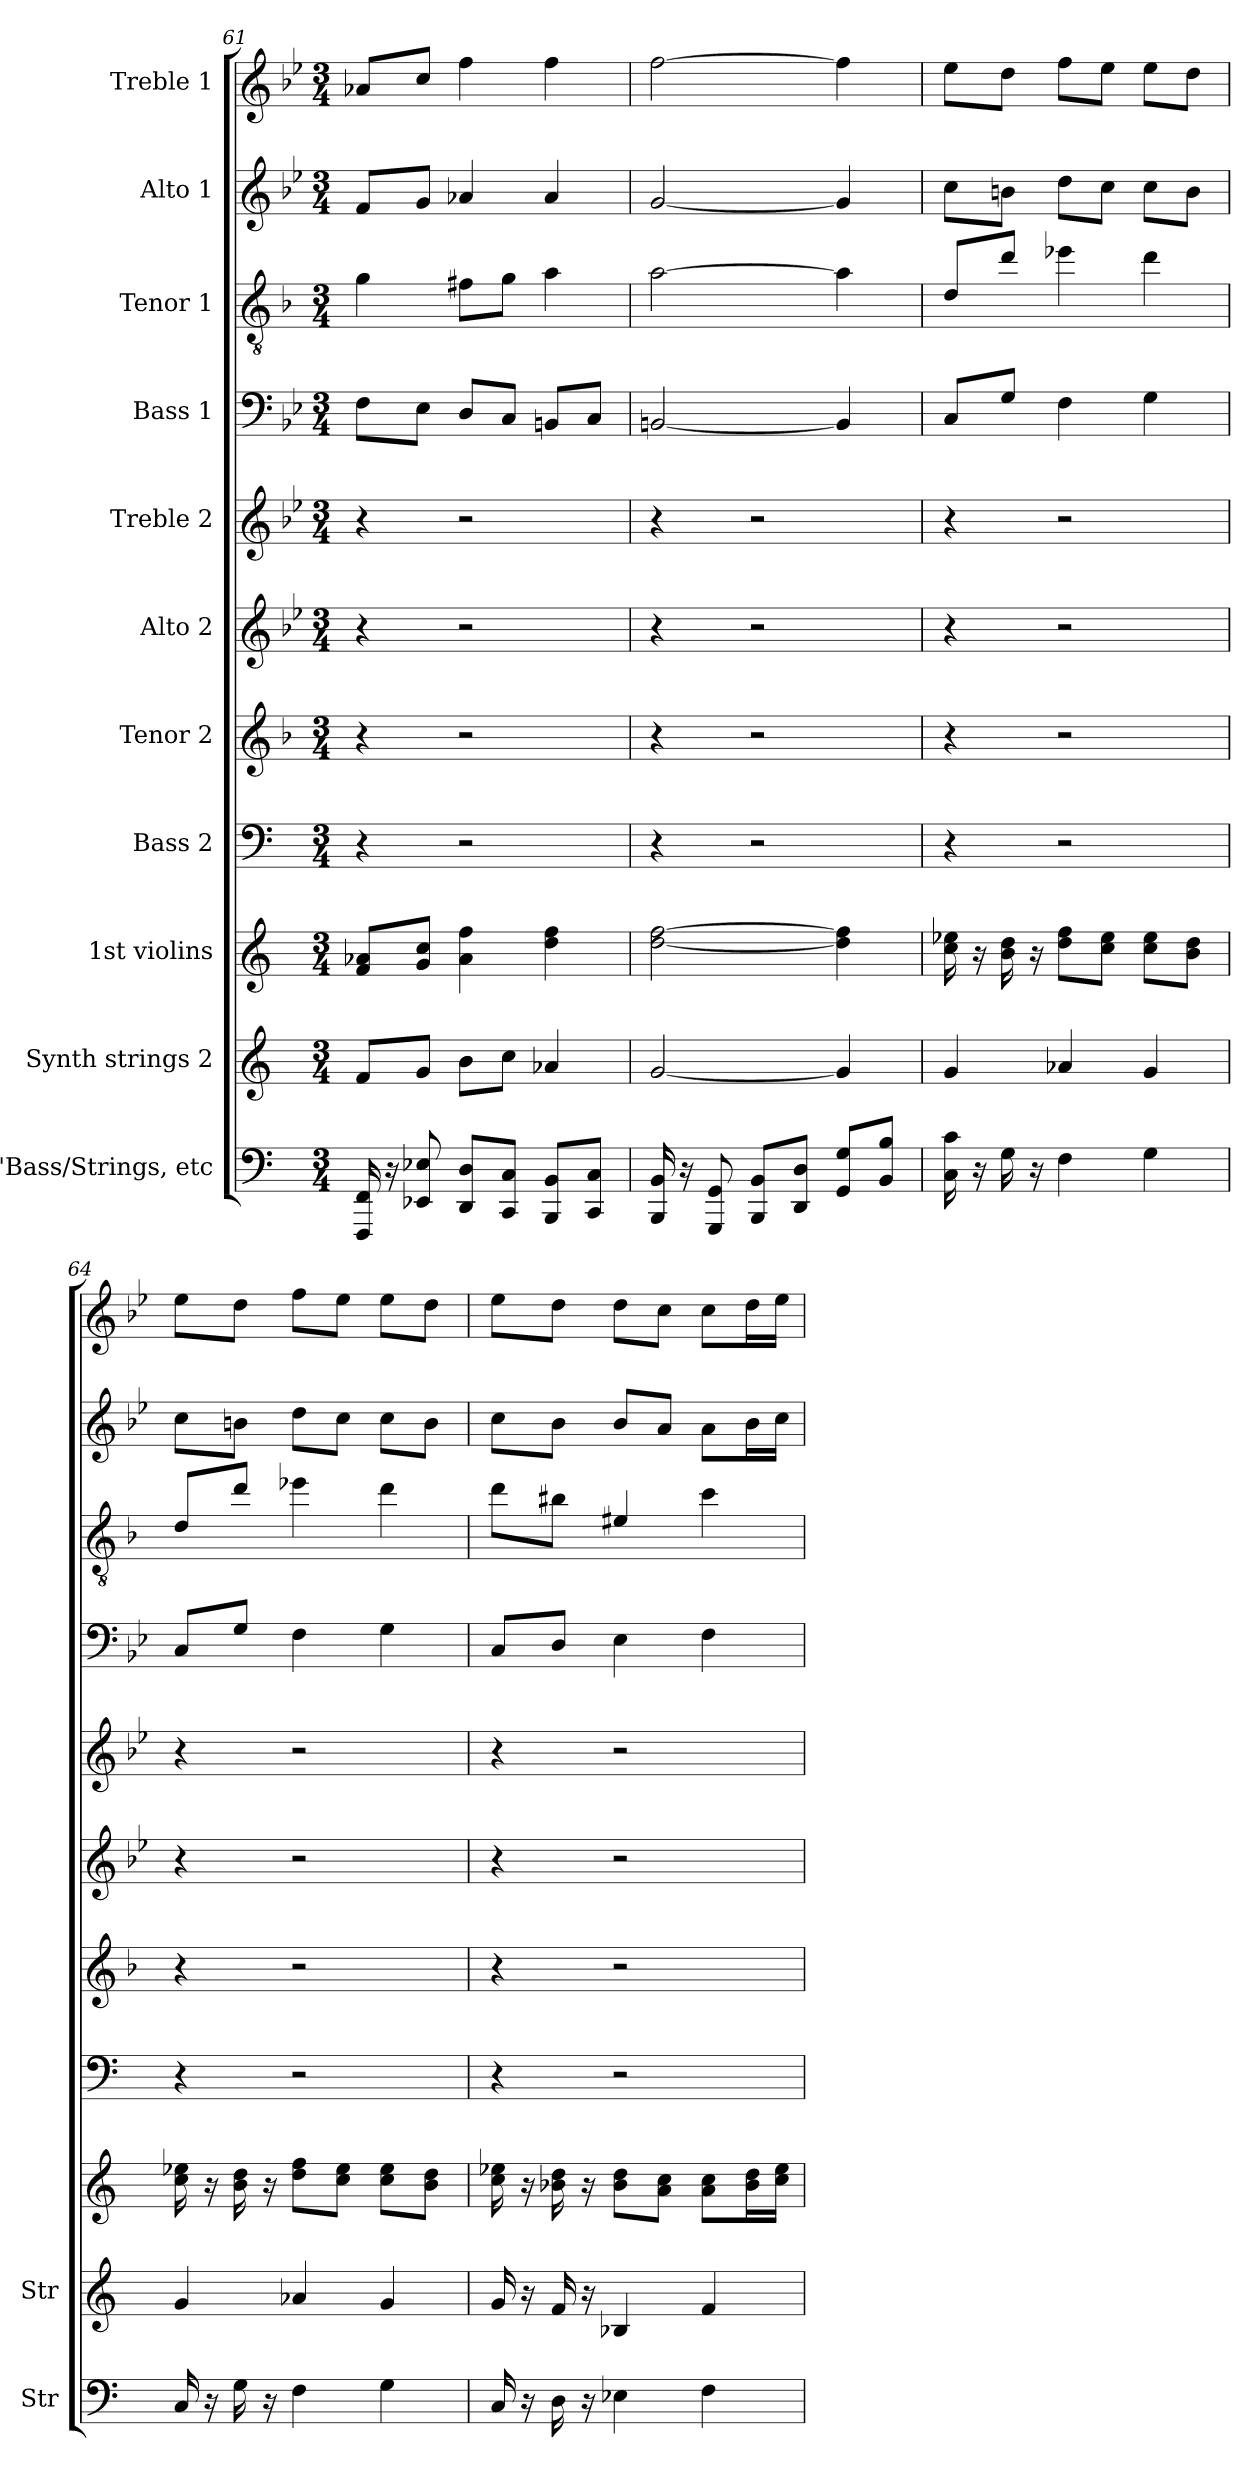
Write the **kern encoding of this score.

**kern	**kern	**kern	**kern	**kern	**kern	**kern	**kern	**kern	**kern	**kern
*part11	*part10	*part9	*part8	*part7	*part6	*part5	*part4	*part3	*part2	*part1
*staff11	*staff10	*staff9	*staff8	*staff7	*staff6	*staff5	*staff4	*staff3	*staff2	*staff1
*I"D'Bass/Strings, etc	*I"Synth strings 2	*I"1st violins	*I"Bass 2	*I"Tenor 2	*I"Alto 2	*I"Treble 2	*I"Bass 1	*I"Tenor 1	*I"Alto 1	*I"Treble 1
*I'Str	*I'Str	*	*	*	*	*	*	*	*	*
!!LO:PB:g=z
*clefF4	*clefG2	*clefG2	*clefF4	*clefG2	*clefG2	*clefG2	*clefF4	*clefGv2	*clefG2	*clefG2
*	*	*	*	*ITrd4c7	*	*	*	*ITrd4c7	*	*
*k[]	*k[]	*k[]	*k[]	*k[b-e-]	*k[b-e-]	*k[b-e-]	*k[b-e-]	*k[b-e-]	*k[b-e-]	*k[b-e-]
*C:	*C:	*C:	*C:	*B-:	*B-:	*B-:	*B-:	*B-:	*B-:	*B-:
*M3/4	*M3/4	*M3/4	*M3/4	*M3/4	*M3/4	*M3/4	*M3/4	*M3/4	*M3/4	*M3/4
=61	=61	=61	=61	=61	=61	=61	=61	=61	=61	=61
16FFF/ 16FF/	8f/L	8f/ 8a-X/L	4r	4r	4r	4r	8F\L	4c\	8f/L	8a-X/L
16r	.	.	.	.	.	.	.	.	.	.
8EE-X/ 8E-X/	8g/J	8g/ 8cc/J	.	.	.	.	8E-\J	.	8g/J	8cc/J
8DD/ 8D/L	8b\L	4a-\ 4ff\	2r	2r	2r	2r	8D/L	8Bn\L	4a-X/	4ff\
8CC/ 8C/J	8cc\J	.	.	.	.	.	8C/J	8c\J	.	.
8BBB/ 8BB/L	4a-X/	4dd\ 4ff\	.	.	.	.	8BBn/L	4d\	4a-/	4ff\
8CC/ 8C/J	.	.	.	.	.	.	8C/J	.	.	.
=62	=62	=62	=62	=62	=62	=62	=62	=62	=62	=62
16BBB/ 16BB/	[2g/	[2dd\ [2ff\	4r	4r	4r	4r	[2BBn/	[2d\	[2g/	[2ff\
16r	.	.	.	.	.	.	.	.	.	.
8GGG/ 8GG/	.	.	.	.	.	.	.	.	.	.
8BBB/ 8BB/L	.	.	2r	2r	2r	2r	.	.	.	.
8DD/ 8D/J	.	.	.	.	.	.	.	.	.	.
8GG/ 8G/L	4g/]	4dd\] 4ff\]	.	.	.	.	4BB/]	4d\]	4g/]	4ff\]
8BB/ 8B/J	.	.	.	.	.	.	.	.	.	.
=63	=63	=63	=63	=63	=63	=63	=63	=63	=63	=63
16C\ 16c\	4g/	16cc\ 16ee-X\	4r	4r	4r	4r	8C/L	8G/L	8cc\L	8ee-\L
16r	.	16r	.	.	.	.	.	.	.	.
16G\	.	16b\ 16dd\	.	.	.	.	8G/J	8g/J	8bn\J	8dd\J
16r	.	16r	.	.	.	.	.	.	.	.
4F\	4a-X/	8dd\ 8ff\L	2r	2r	2r	2r	4F\	4a-X\	8dd\L	8ff\L
.	.	8cc\ 8ee-\J	.	.	.	.	.	.	8cc\J	8ee-\J
4G\	4g/	8cc\ 8ee-\L	.	.	.	.	4G\	4g\	8cc\L	8ee-\L
.	.	8b\ 8dd\J	.	.	.	.	.	.	8b\J	8dd\J
=64	=64	=64	=64	=64	=64	=64	=64	=64	=64	=64
16C/	4g/	16cc\ 16ee-X\	4r	4r	4r	4r	8C/L	8G/L	8cc\L	8ee-\L
16r	.	16r	.	.	.	.	.	.	.	.
16G\	.	16b\ 16dd\	.	.	.	.	8G/J	8g/J	8bn\J	8dd\J
16r	.	16r	.	.	.	.	.	.	.	.
4F\	4a-X/	8dd\ 8ff\L	2r	2r	2r	2r	4F\	4a-X\	8dd\L	8ff\L
.	.	8cc\ 8ee-\J	.	.	.	.	.	.	8cc\J	8ee-\J
4G\	4g/	8cc\ 8ee-\L	.	.	.	.	4G\	4g\	8cc\L	8ee-\L
.	.	8b\ 8dd\J	.	.	.	.	.	.	8b\J	8dd\J
!!LO:PB:g=z
=65	=65	=65	=65	=65	=65	=65	=65	=65	=65	=65
16C/	16g/	16cc\ 16ee-X\	4r	4r	4r	4r	8C/L	8g\L	8cc\L	8ee-\L
16r	16r	16r	.	.	.	.	.	.	.	.
16D\	16f/	16b-X\ 16dd\	.	.	.	.	8D/J	8e#X\J	8b-\J	8dd\J
16r	16r	16r	.	.	.	.	.	.	.	.
4E-X\	4B-X/	8b-\ 8dd\L	2r	2r	2r	2r	4E-\	4A#X/	8b-/L	8dd\L
.	.	8a\ 8cc\J	.	.	.	.	.	.	8a/J	8cc\J
4F\	4f/	8a\ 8cc\L	.	.	.	.	4F\	4f\	8a\L	8cc\L
.	.	16b-\ 16dd\L	.	.	.	.	.	.	16b-\L	16dd\L
.	.	16cc\ 16ee-\JJ	.	.	.	.	.	.	16cc\JJ	16ee-\JJ
=	=	=	=	=	=	=	=	=	=	=
*-	*-	*-	*-	*-	*-	*-	*-	*-	*-	*-
